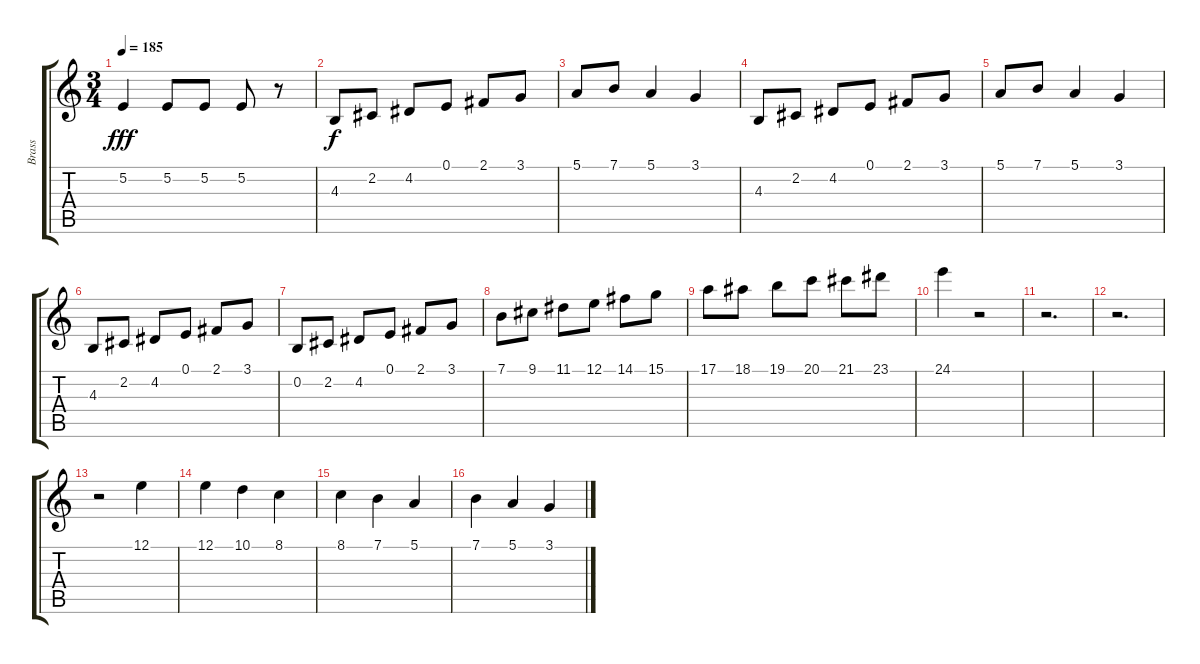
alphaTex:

\track ("Brass" "Brass") {instrument synthbrass2}
\staff {score tabs}
\tuning (E4 B3 G3 D3 A2 E2) {hide}
\ts (3 4)
\tempo 185
\clef g2
\ks c
5.2.4{dy fff} 5.2.8 5.2.8 5.2.8 r.8 |
4.3.8{dy f} 2.2.8 4.2.8 0.1.8 2.1.8 3.1.8 |
5.1.8 7.1.8 5.1.4 3.1.4 |
4.3.8 2.2.8 4.2.8 0.1.8 2.1.8 3.1.8 |
5.1.8 7.1.8 5.1.4 3.1.4 |
4.3.8 2.2.8 4.2.8 0.1.8 2.1.8 3.1.8 |
0.2.8 2.2.8 4.2.8 0.1.8 2.1.8 3.1.8 |
7.1.8 9.1.8 11.1.8 12.1.8 14.1.8 15.1.8 |
17.1.8 18.1.8 19.1.8 20.1.8 21.1.8 23.1.8 |
24.1.4 r.2 |
r.2{d} |
r.2{d} |
r.2 12.1.4 |
12.1.4 10.1.4 8.1.4 |
8.1.4 7.1.4 5.1.4 |
7.1.4 5.1.4 3.1.4
